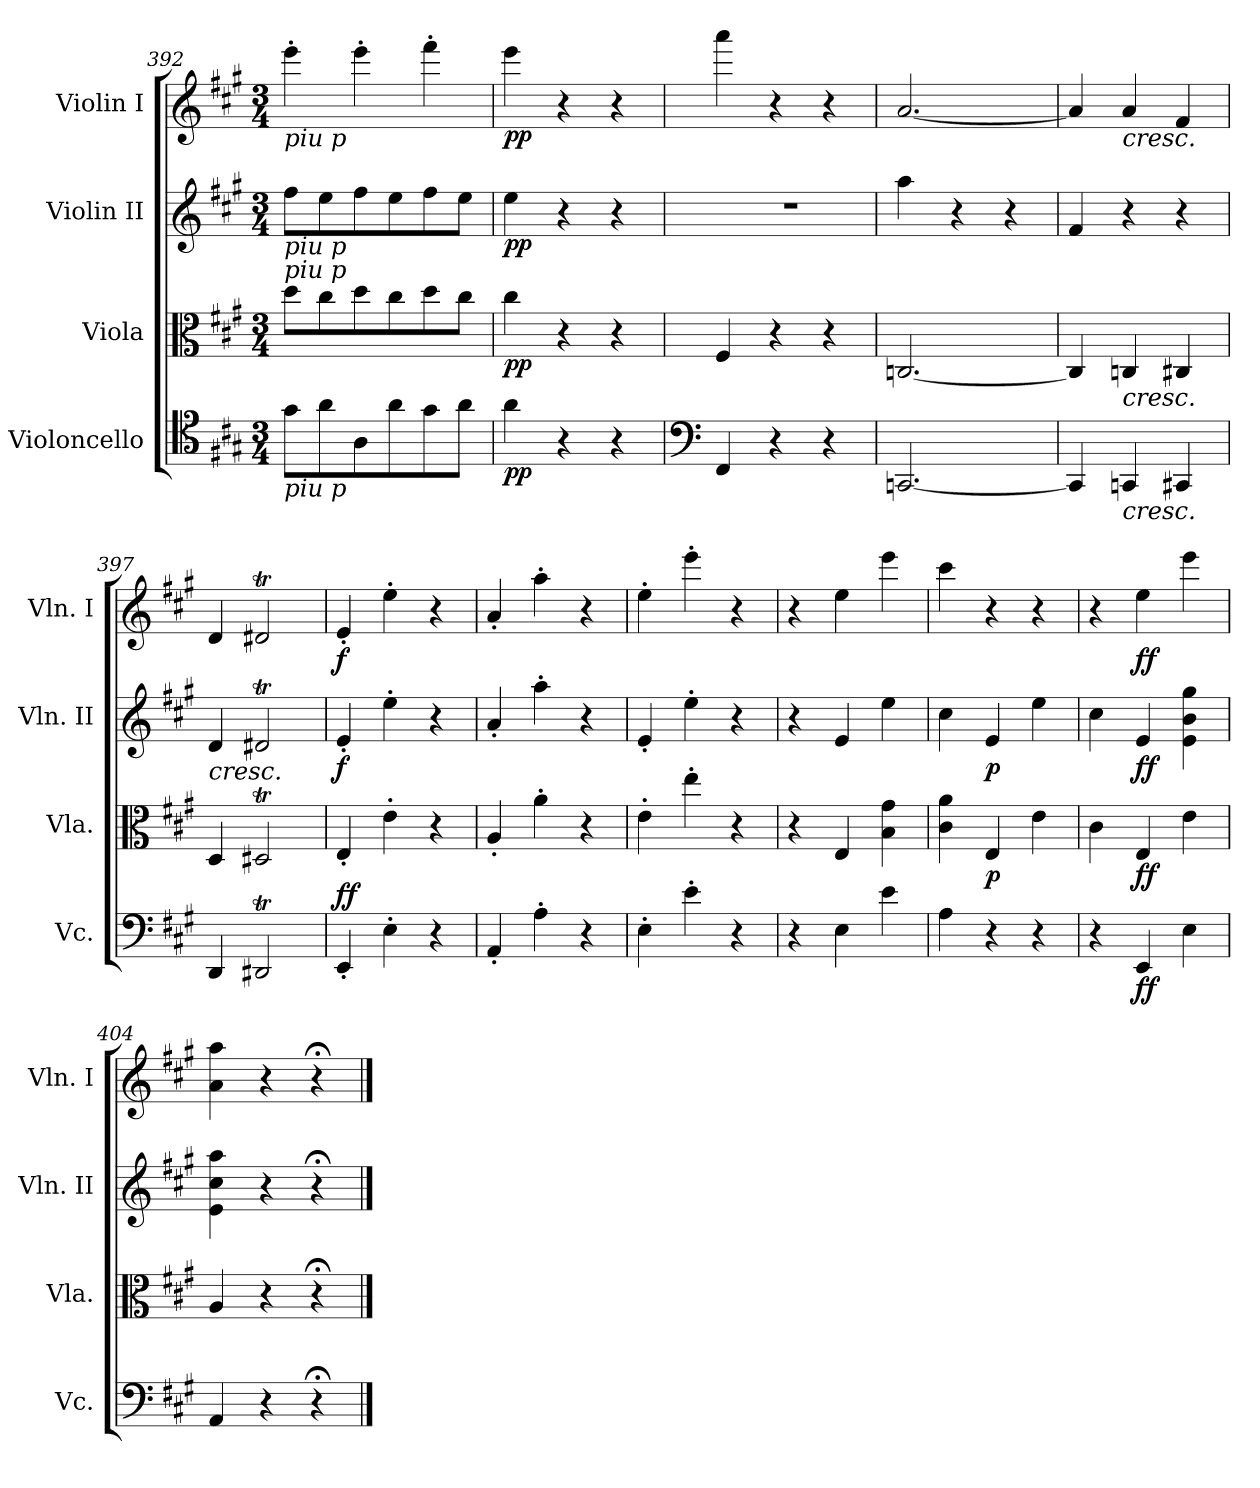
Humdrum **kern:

**kern	**dynam	**kern	**dynam	**kern	**dynam	**kern	**dynam
*part4	*part4	*part3	*part3	*part2	*part2	*part1	*part1
*staff4	*staff4	*staff3	*staff3	*staff2	*staff2	*staff1	*staff1
*I"Violoncello	*	*I"Viola	*	*I"Violin II	*	*I"Violin I	*
*I'Vc.	*	*I'Vla.	*	*I'Vln. II	*	*I'Vln. I	*
*clefC4	*	*clefC3	*	*clefG2	*	*clefG2	*
*k[f#c#g#]	*	*k[f#c#g#]	*	*k[f#c#g#]	*	*k[f#c#g#]	*
*M3/4	*	*M3/4	*	*M3/4	*	*M3/4	*
=392	=392	=392	=392	=392	=392	=392	=392
!	!	!	!	!	!	!LO:TX:b:i:t=piu p	!
!	!	!	!	!LO:TX:b:i:t=piu p	!	!	!
!	!	!LO:TX:a:i:t=piu p	!	!	!	!	!
!LO:TX:b:i:t=piu p	!	!	!	!	!	!	!
8g#\L	.	8dd\L	.	8ff#\L	.	4eee'\	.
8a\	.	8cc#\	.	8ee\	.	.	.
8A\	.	8dd\	.	8ff#\	.	4eee'\	.
8a\	.	8cc#\	.	8ee\	.	.	.
8g#\	.	8dd\	.	8ff#\	.	4fff#'\	.
8a\J	.	8cc#\J	.	8ee\J	.	.	.
=393	=393	=393	=393	=393	=393	=393	=393
!	!LO:DY:b	!	!LO:DY:b	!	!LO:DY:b	!	!LO:DY:b
4a\	pp	4cc#\	pp	4ee\	pp	4eee\	pp
4r	.	4r	.	4r	.	4r	.
4r	.	4r	.	4r	.	4r	.
=394	=394	=394	=394	=394	=394	=394	=394
*clefF4	*	*	*	*	*	*	*
4FF#/	.	4F#/	.	2.r	.	4aaa\	.
4r	.	4r	.	.	.	4r	.
4r	.	4r	.	.	.	4r	.
=395	=395	=395	=395	=395	=395	=395	=395
[2.CCn/	.	[2.Cn/	.	4aa\	.	[2.a/	.
.	.	.	.	4r	.	.	.
.	.	.	.	4r	.	.	.
=396	=396	=396	=396	=396	=396	=396	=396
4CC/]	.	4C/]	.	4f#/	.	4a/]	.
!	!	!	!	!	!	!LO:TX:b:i:t=cresc.	!
!	!	!LO:TX:b:i:t=cresc.	!	!	!	!	!
!LO:TX:b:i:t=cresc.	!	!	!	!	!	!	!
4CCn/	.	4Cn/	.	4r	.	4a/	.
4CC#X/	.	4C#X/	.	4r	.	4f#/	.
=397	=397	=397	=397	=397	=397	=397	=397
!	!	!	!	!LO:TX:b:i:t=cresc.	!	!	!
4DD/	.	4D/	.	4d/	.	4d/	.
2DD#Xt/	.	2D#Xt/	.	2d#Xt/	.	2d#Xt/	.
=398	=398	=398	=398	=398	=398	=398	=398
!	!LO:DY:b	!	!	!	!	!	!
!	!LO:DY:n=1:a	!	!	!	!LO:DY:b	!	!LO:DY:b
4EE'/	f f	4E'/	.	4e'/	f	4e'/	f
4E'\	.	4e'\	.	4ee'\	.	4ee'\	.
4r	.	4r	.	4r	.	4r	.
=399	=399	=399	=399	=399	=399	=399	=399
4AA'/	.	4A'/	.	4a'/	.	4a'/	.
4A'\	.	4a'\	.	4aa'\	.	4aa'\	.
4r	.	4r	.	4r	.	4r	.
=400	=400	=400	=400	=400	=400	=400	=400
4E'\	.	4e'\	.	4e'/	.	4ee'\	.
4e'\	.	4ee'\	.	4ee'\	.	4eee'\	.
4r	.	4r	.	4r	.	4r	.
=401	=401	=401	=401	=401	=401	=401	=401
4r	.	4r	.	4r	.	4r	.
4E\	.	4E/	.	4e/	.	4ee\	.
4e\	.	4B\ 4g#\	.	4ee\	.	4eee\	.
=402	=402	=402	=402	=402	=402	=402	=402
4A\	.	4c#\ 4a\	.	4cc#\	.	4ccc#\	.
!	!	!	!LO:DY:b	!	!LO:DY:b	!	!
4r	.	4E/	p	4e/	p	4r	.
4r	.	4e\	.	4ee\	.	4r	.
=403	=403	=403	=403	=403	=403	=403	=403
4r	.	4c#\	.	4cc#\	.	4r	.
!	!LO:DY:b	!	!LO:DY:b	!	!LO:DY:b	!	!LO:DY:b
4EE/	ff	4E/	ff	4e/	ff	4ee\	ff
4E\	.	4e\	.	4e\ 4b\ 4gg#\	.	4eee\	.
=404	=404	=404	=404	=404	=404	=404	=404
4AA/	.	4A/	.	4e\ 4cc#\ 4aa\	.	4a\ 4aa\	.
4r	.	4r	.	4r	.	4r	.
4r;<	.	4r;<	.	4r;<	.	4r;<	.
==	==	==	==	==	==	==	==
*-	*-	*-	*-	*-	*-	*-	*-
